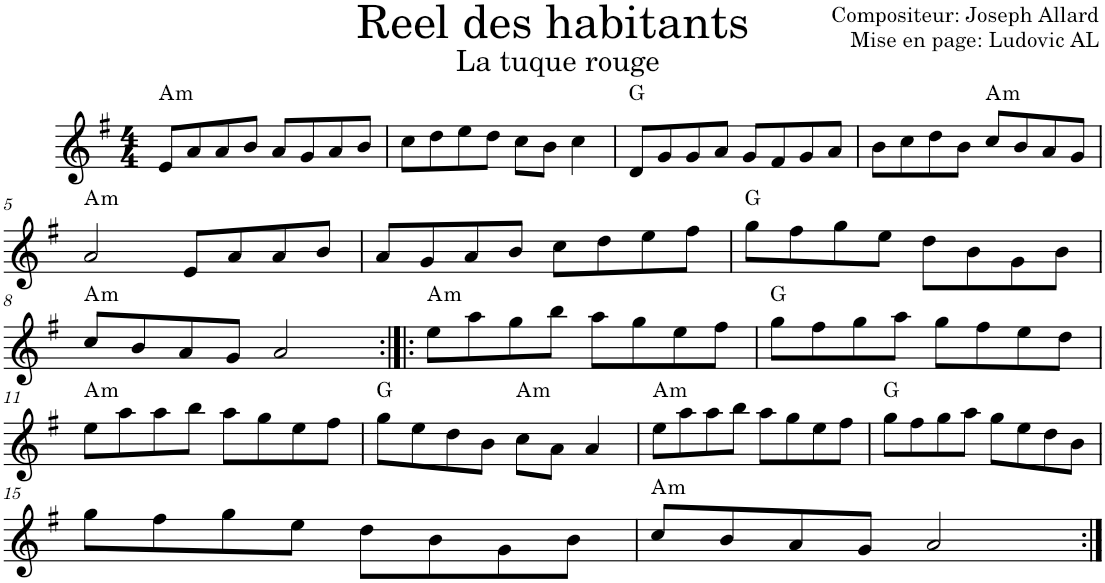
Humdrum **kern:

**kern	**harte
*part1	*part1
*staff1	*
*I"Violon	*
*I'Vln.	*
*clefG2	*
*k[f#]	*
*M4/4	*
=1	=1
!	!LO:H:kt=m
8e/L	A:min
8a/	.
8a/	.
8b/J	.
8a/L	.
8g/	.
8a/	.
8b/J	.
=2	=2
8cc\L	.
8dd\	.
8ee\	.
8dd\J	.
8cc\L	.
8b\J	.
4cc\	.
=3	=3
8d/L	G:maj
8g/	.
8g/	.
8a/J	.
8g/L	.
8f#/	.
8g/	.
8a/J	.
=4	=4
8b\L	.
8cc\	.
8dd\	.
8b\J	.
!	!LO:H:kt=m
8cc/L	A:min
8b/	.
8a/	.
8g/J	.
!!LO:LB:g=z
=5	=5
!	!LO:H:kt=m
2a/	A:min
8e/L	.
8a/	.
8a/	.
8b/J	.
=6	=6
8a/L	.
8g/	.
8a/	.
8b/J	.
8cc\L	.
8dd\	.
8ee\	.
8ff#\J	.
=7	=7
8gg\L	G:maj
8ff#\	.
8gg\	.
8ee\J	.
8dd\L	.
8b\	.
8g\	.
8b\J	.
!!LO:LB:g=z
=8	=8
!	!LO:H:kt=m
8cc/L	A:min
8b/	.
8a/	.
8g/J	.
2a/	.
=9:|!|:	=9:|!|:
!	!LO:H:kt=m
8ee\L	A:min
8aa\	.
8gg\	.
8bb\J	.
8aa\L	.
8gg\	.
8ee\	.
8ff#\J	.
=10	=10
8gg\L	G:maj
8ff#\	.
8gg\	.
8aa\J	.
8gg\L	.
8ff#\	.
8ee\	.
8dd\J	.
!!LO:LB:g=z
=11	=11
!	!LO:H:kt=m
8ee\L	A:min
8aa\	.
8aa\	.
8bb\J	.
8aa\L	.
8gg\	.
8ee\	.
8ff#\J	.
=12	=12
8gg\L	G:maj
8ee\	.
8dd\	.
8b\J	.
!	!LO:H:kt=m
8cc\L	A:min
8a\J	.
4a/	.
=13	=13
!	!LO:H:kt=m
8ee\L	A:min
8aa\	.
8aa\	.
8bb\J	.
8aa\L	.
8gg\	.
8ee\	.
8ff#\J	.
=14	=14
8gg\L	G:maj
8ff#\	.
8gg\	.
8aa\J	.
8gg\L	.
8ee\	.
8dd\	.
8b\J	.
!!LO:LB:g=z
=15	=15
8gg\L	.
8ff#\	.
8gg\	.
8ee\J	.
8dd\L	.
8b\	.
8g\	.
8b\J	.
=16	=16
!	!LO:H:kt=m
8cc/L	A:min
8b/	.
8a/	.
8g/J	.
2a/	.
=:|!	=:|!
*-	*-
